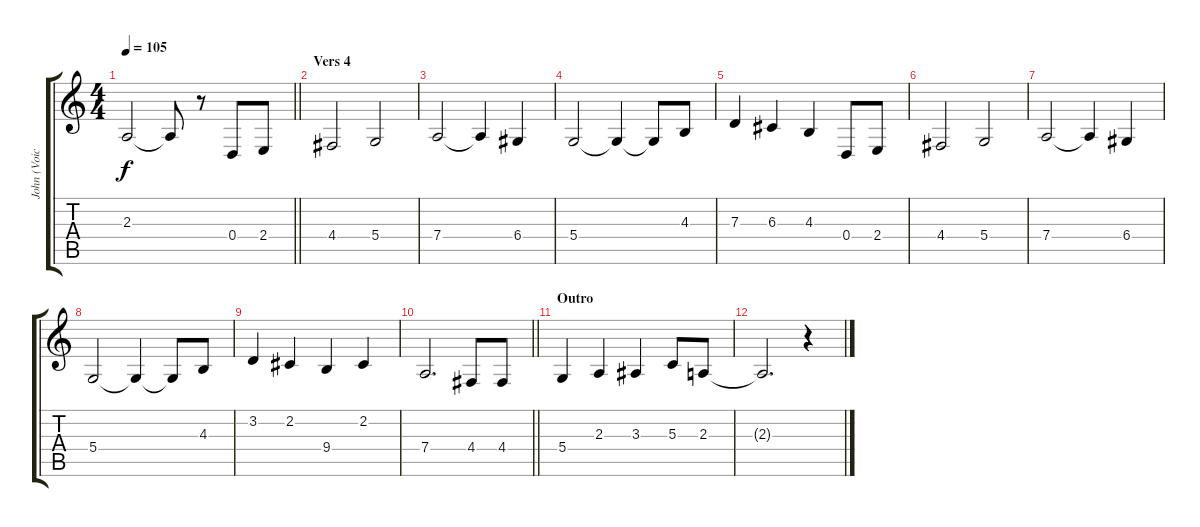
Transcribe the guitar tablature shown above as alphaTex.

\track ("John (Voice)" "John (Voic") {instrument altosax}
\staff {score tabs}
\tuning (E4 B3 G3 D3 A2 E2) {hide}
\ts (4 4)
\tempo 105
\clef g2
\barLineRight lightlight
\ks c
2.3.2{dy f} 2.3{t}.8 r.8 0.4.8 2.4.8 |
\section ("" "Vers 4")
4.4.2 5.4.2 |
7.4.2 7.4{t}.4 6.4.4 |
5.4.2 5.4{t}.4 5.4{t}.8 4.3.8 |
7.3.4 6.3.4 4.3.4 0.4.8 2.4.8 |
4.4.2 5.4.2 |
7.4.2 7.4{t}.4 6.4.4 |
5.4.2 5.4{t}.4 5.4{t}.8 4.3.8 |
3.2.4 2.2.4 9.4.4 2.2.4 |
\barLineRight lightlight
7.4.2{d} 4.4.8 4.4.8 |
\section ("" "Outro")
5.4.4 2.3.4 3.3.4 5.3.8 2.3.8 |
2.3{t}.2{d} r.4
